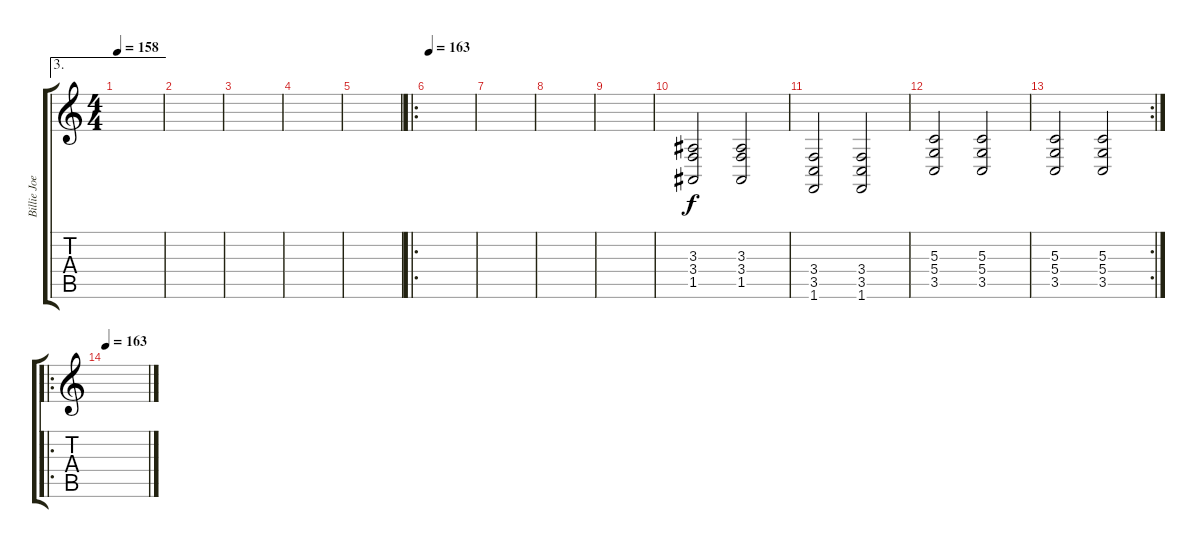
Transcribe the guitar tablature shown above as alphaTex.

\track ("Billie Joe - Piano" "Billie Joe") {instrument brightacousticpiano}
\staff {score tabs}
\tuning (E4 B3 G3 D3 A2 E2) {hide}
\ae 3
\ts (4 4)
\tempo 158
\clef g2
\ks c
|
|
|
|
|
\ro
\tempo 163
|
|
|
|
(3.3 3.4 1.5).2 (3.3 3.4 1.5).2 |
(3.4 3.5 1.6).2 (3.4 3.5 1.6).2 |
(5.3 5.4 3.5).2 (5.3 5.4 3.5).2 |
\rc 2
(5.3 5.4 3.5).2 (5.3 5.4 3.5).2 |
\ro
\tempo 163
